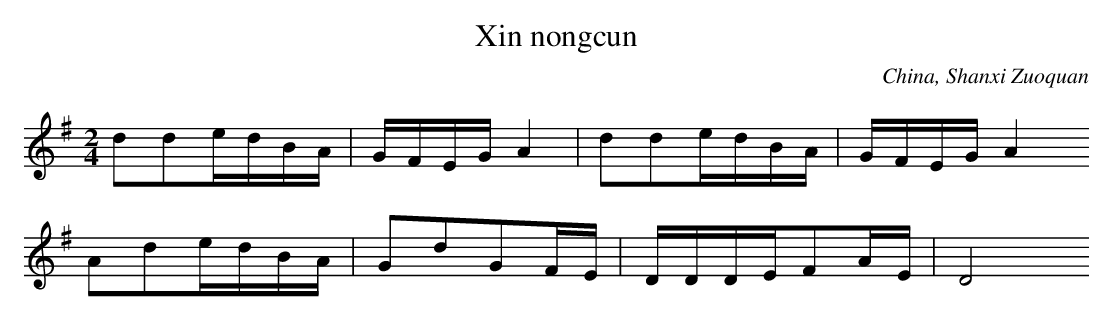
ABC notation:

X:1
T: Xin nongcun
O: China, Shanxi Zuoquan
M: 2/4
L: 1/16
K: G
d2d2edBA | GFEGA4 | d2d2edBA | GFEGA4
A2d2edBA | G2d2G2FE | DDDEF2AE | D8
